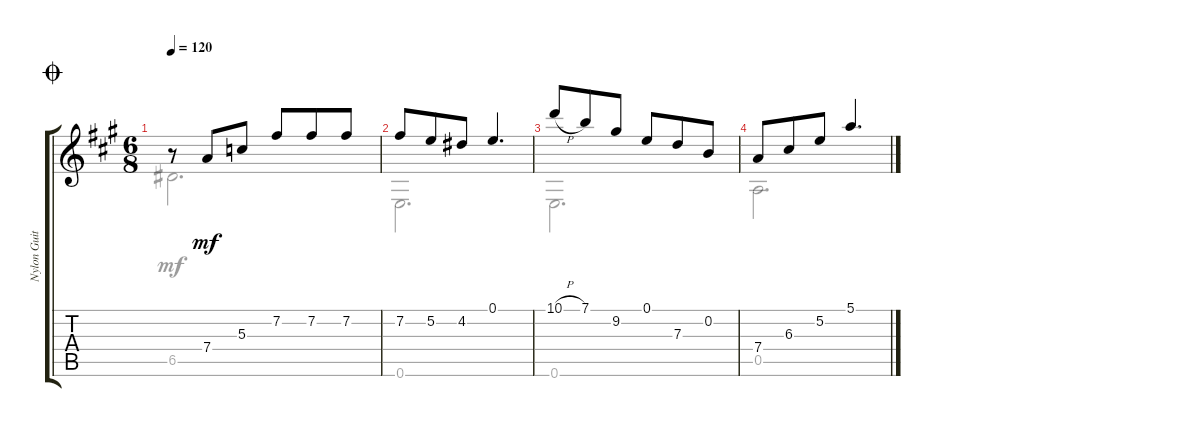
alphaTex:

\track ("Nylon Guitar" "Nylon Guit") {instrument acousticguitarsteel}
\staff {score tabs}
\tuning (E4 B3 G3 D3 A2 E2) {hide}
\voice
\ts (6 8)
\jump coda
\tempo 120
\clef g2
\ks a
r.8{dy mf} 7.4.8 5.3.8 7.2.8 7.2.8 7.2.8 |
7.2.8 5.2.8 4.2.8 0.1.4{d} |
10.1{h}.8 7.1.8 9.2.8 0.1.8 7.3.8 0.2.8 |
7.4.8 6.3.8 5.2.8 5.1.4{d}
\voice
\clef g2
\ottava regular
\simile none
\ks a
6.5.2{d dy mf} |
0.6.2{d} |
0.6.2{d} |
0.5.2{d}
